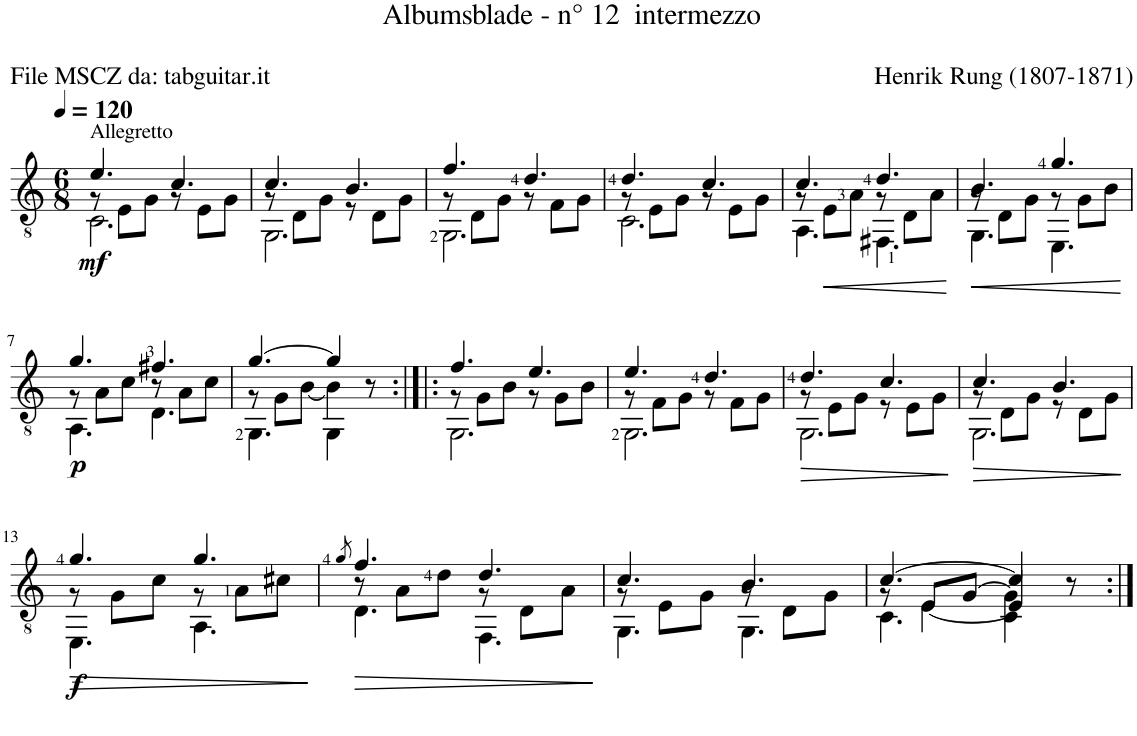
**kern	**dynam
*part1	*part1
*staff1	*staff1
*I"Guitar	*
*I'Guit.	*
*clefGv2	*
*k[]	*
*M6/8	*
*MM120	*
=1	=1
*^	*
*	*^	*
!LO:TX:a:t=Allegretto	!	!	!
!	!	!	!LO:DY:b
4.e/	8r	2.C\	mf
.	8E\L	.	.
.	8G\J	.	.
4.c/	8r	.	.
.	8E\L	.	.
.	8G\J	.	.
=2	=2	=2	=2
4.c/	8r	2.GG\	.
.	8D\L	.	.
.	8G\J	.	.
4.B/	8r	.	.
.	8D\L	.	.
.	8G\J	.	.
=3	=3	=3	=3
4.f/	8r	2.GG\	.
.	8D\L	.	.
.	8G\J	.	.
4.d/	8r	.	.
.	8F\L	.	.
.	8G\J	.	.
=4	=4	=4	=4
4.d/	8r	2.C\	.
.	8E\L	.	.
.	8G\J	.	.
4.c/	8r	.	.
.	8E\L	.	.
.	8G\J	.	.
=5	=5	=5	=5
4.c/	8r	4.AA\	.
!	!	!	!LO:HP:b
.	8E\L	.	<
.	8A\J	.	.
4.d/	8r	4.FF#X\	.
.	8D\L	.	.
.	8A\J	.	.
=6	=6	=6	=6
!	!	!	!LO:HP:b
4.B/	8r	4.GG\	<
.	8D\L	.	.
.	8G\J	.	.
4.g/	8r	4.EE\	.
.	8G\L	.	.
.	8B\J	.	.
*v	*v	*v	*
.	[
!!LO:LB:g=z
=7	=7
*^	*
*	*^	*
!	!	!	!LO:DY:b
4.g/	8r	4.AA\	p
.	8A\L	.	.
.	8c\J	.	.
4.f#X/	8r	4.D\	.
.	8A\L	.	.
.	8c\J	.	.
=8	=8	=8	=8
[4.g/	8r	4.GG\	.
.	8G\L	.	.
.	[8B\J	.	.
4g/]	4B\]	4GG\	.
8r	8ryy	8ryy	.
=9:|!|:	=9:|!|:	=9:|!|:	=9:|!|:
4.f/	8r	2.GG\	.
.	8G\L	.	.
.	8B\J	.	.
4.e/	8r	.	.
.	8G\L	.	.
.	8B\J	.	.
=10	=10	=10	=10
4.e/	8r	2.GG\	.
.	8F\L	.	.
.	8G\J	.	.
4.d/	8r	.	.
.	8F\L	.	.
.	8G\J	.	.
=11	=11	=11	=11
!	!	!	!LO:HP:b
4.d/	8r	2.GG\	>
.	8E\L	.	.
.	8G\J	.	.
4.c/	8r	.	.
.	8E\L	.	.
.	8G\J	.	.
*v	*v	*v	*
.	[
=12	=12
!	!LO:HP:b
*^	*
*	*^	*
4.c/	8r	2.GG\	>
.	8D\L	.	.
.	8G\J	.	.
4.B/	8r	.	.
.	8D\L	.	.
.	8G\J	.	.
*v	*v	*v	*
.	]
!!LO:LB:g=z
=13	=13
!	!LO:HP:b
*^	*
*	*^	*
!	!	!	!LO:DY:n=1:b
4.g/	8r	4.EE\	> f
.	8G\L	.	.
.	8c\J	.	.
4.g/	8r	4.AA\	.
.	8A\L	.	.
.	8c#X\J	.	.
*v	*v	*v	*
.	]
=14	=14
8qg/	.
*^	*
*	*^	*
4.f/	8r	4.D\	.
.	8A\L	.	.
.	8d\J	.	.
4.d/	8r	4.FF\	.
.	8D\L	.	.
.	8A\J	.	.
*v	*v	*v	*
.	]
=15	=15
*^	*
*	*^	*
4.c/	8r	4.GG\	.
.	8E\L	.	.
.	8G\J	.	.
4.B/	8r	4.GG\	.
.	8D\L	.	.
.	8G\J	.	.
=16	=16	=16	=16
*	*	*^	*
[4.c/	8r	8ryy	4.C\	.
.	8E/L	[4E\	.	.
.	[8G/J	.	.	.
4c/]	4G\]	4E/]	4C\	.
8r	8ryy	8ryy	8ryy	.
*v	*v	*v	*v	*
=:|!	=:|!
*-	*-
